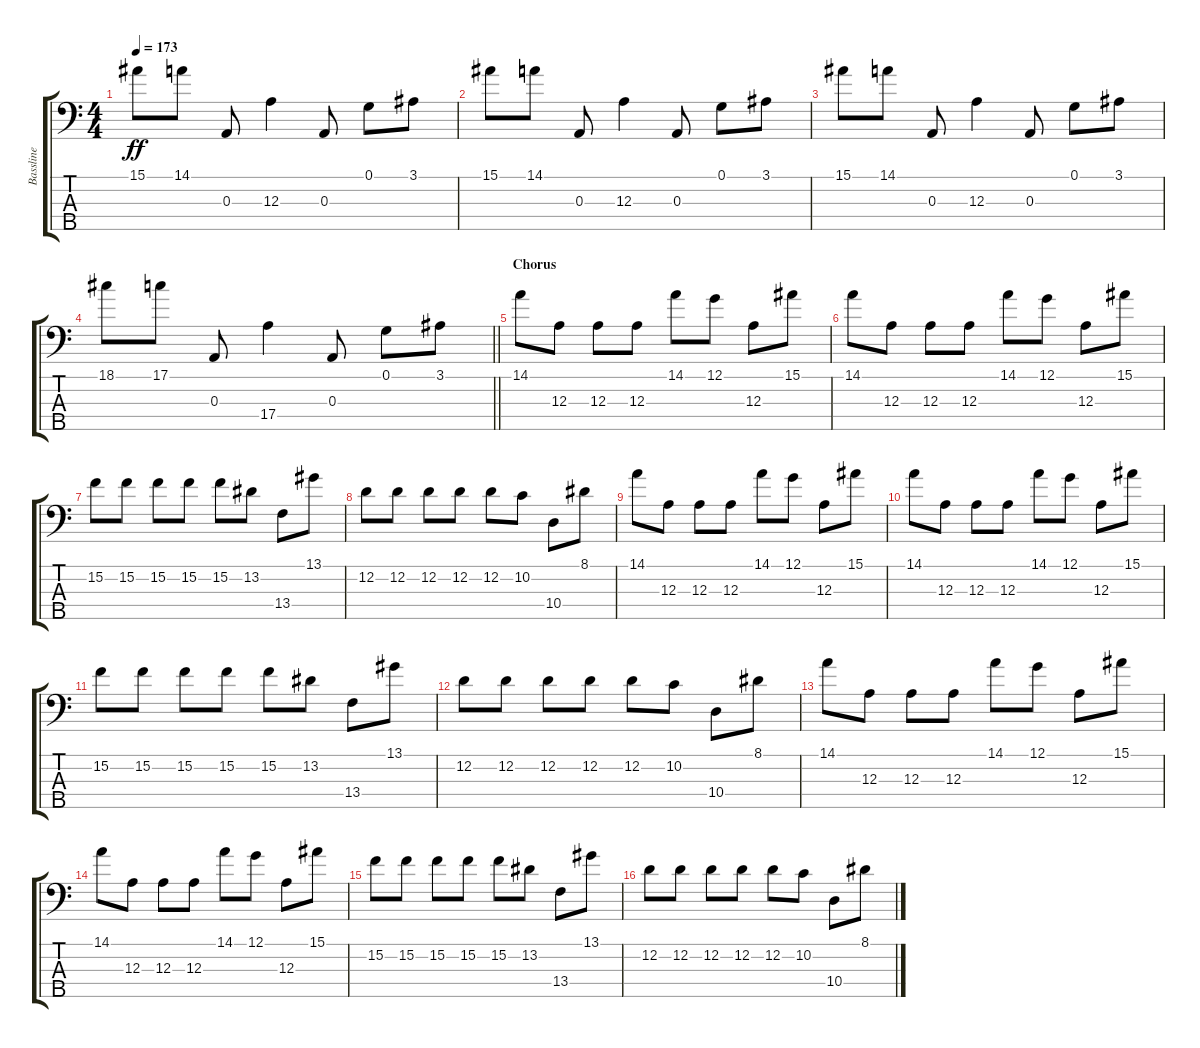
\track ("Bassline" "Bassline") {instrument electricbassfinger}
\staff {score tabs}
\tuning (G2 D2 A1 E1 B0) {hide}
\ts (4 4)
\tempo 173
\clef f4
\ks c
15.1.8{dy ff} 14.1.8 0.3.8 12.3.4 0.3.8 0.1.8 3.1.8 |
15.1.8 14.1.8 0.3.8 12.3.4 0.3.8 0.1.8 3.1.8 |
15.1.8 14.1.8 0.3.8 12.3.4 0.3.8 0.1.8 3.1.8 |
\barLineRight lightlight
18.1.8 17.1.8 0.3.8 17.4.4 0.3.8 0.1.8 3.1.8 |
\section ("" "Chorus")
14.1.8 12.3.8 12.3.8 12.3.8 14.1.8 12.1.8 12.3.8 15.1.8 |
14.1.8 12.3.8 12.3.8 12.3.8 14.1.8 12.1.8 12.3.8 15.1.8 |
15.2.8 15.2.8 15.2.8 15.2.8 15.2.8 13.2.8 13.4.8 13.1.8 |
12.2.8 12.2.8 12.2.8 12.2.8 12.2.8 10.2.8 10.4.8 8.1.8 |
14.1.8 12.3.8 12.3.8 12.3.8 14.1.8 12.1.8 12.3.8 15.1.8 |
14.1.8 12.3.8 12.3.8 12.3.8 14.1.8 12.1.8 12.3.8 15.1.8 |
15.2.8 15.2.8 15.2.8 15.2.8 15.2.8 13.2.8 13.4.8 13.1.8 |
12.2.8 12.2.8 12.2.8 12.2.8 12.2.8 10.2.8 10.4.8 8.1.8 |
14.1.8 12.3.8 12.3.8 12.3.8 14.1.8 12.1.8 12.3.8 15.1.8 |
14.1.8 12.3.8 12.3.8 12.3.8 14.1.8 12.1.8 12.3.8 15.1.8 |
15.2.8 15.2.8 15.2.8 15.2.8 15.2.8 13.2.8 13.4.8 13.1.8 |
12.2.8 12.2.8 12.2.8 12.2.8 12.2.8 10.2.8 10.4.8 8.1.8
